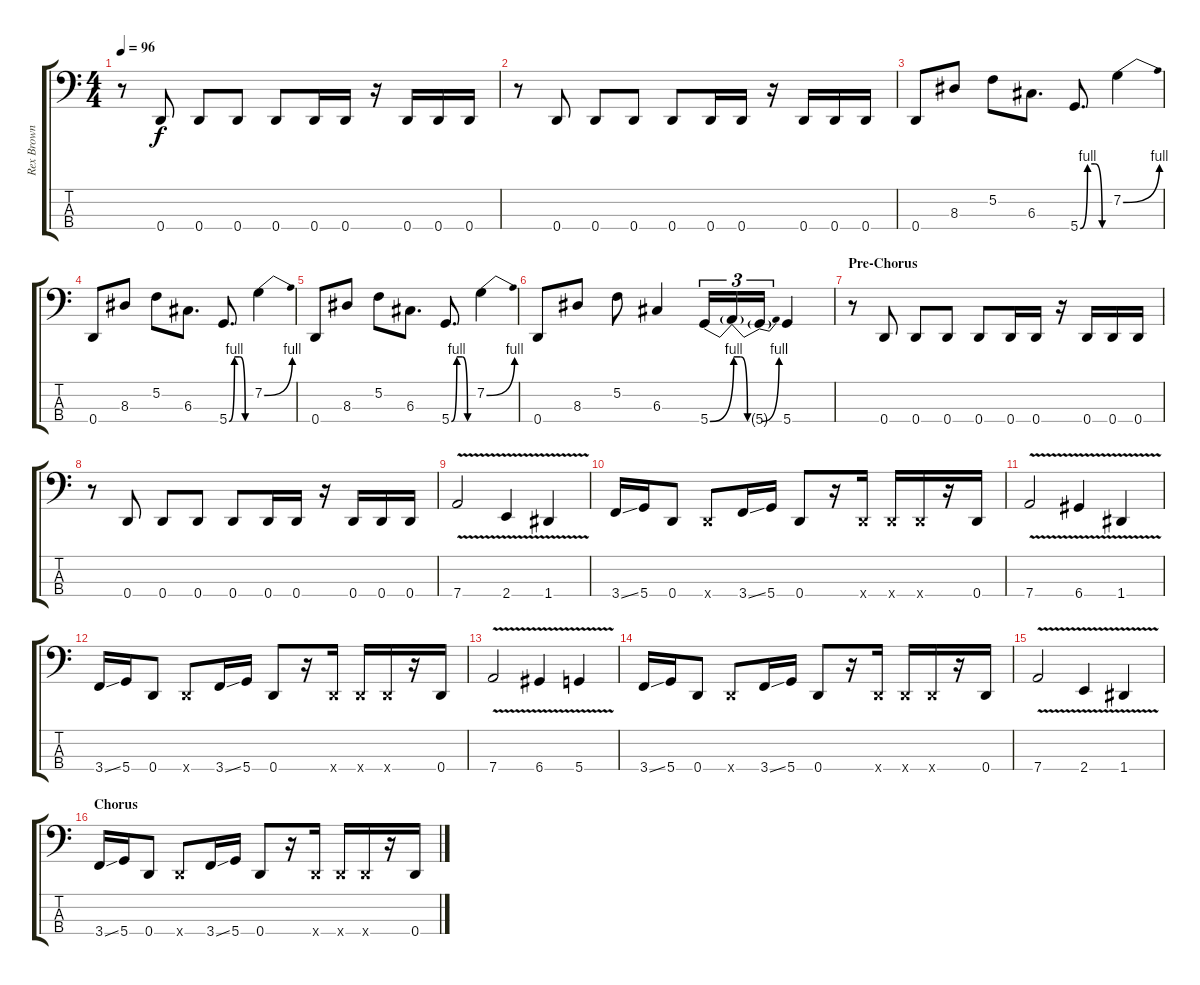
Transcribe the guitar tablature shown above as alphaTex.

\track ("Rex Brown" "Rex Brown") {instrument electricbasspick}
\staff {score tabs}
\tuning (F2 C2 G1 D1) {hide}
\ts (4 4)
\tempo 96
\clef f4
\ks c
r.8{dy f} 0.4.8 0.4.8 0.4.8 0.4.8 0.4.16 0.4.16 r.16 0.4.16 0.4.16 0.4.16 |
r.8 0.4.8 0.4.8 0.4.8 0.4.8 0.4.16 0.4.16 r.16 0.4.16 0.4.16 0.4.16 |
0.4.8 8.3.8 5.2.8 6.3.8{d} 5.4{be (custom 0 0 15 4 30 4 45 0 60 0)}.8{d} 7.2{be (bend 0 0 60 4)}.4 |
0.4.8 8.3.8 5.2.8 6.3.8{d} 5.4{be (custom 0 0 15 4 30 4 45 0 60 0)}.8{d} 7.2{be (bend 0 0 60 4)}.4 |
0.4.8 8.3.8 5.2.8 6.3.8{d} 5.4{be (custom 0 0 15 4 30 4 45 0 60 0)}.8{d} 7.2{be (bend 0 0 60 4)}.4 |
0.4.8 8.3.8 5.2.8 6.3.4 5.4{be (bend 0 0 60 4)}.16{tu (3 2)} 5.4{be (custom 0 4 15 4 30 0 60 0) t}.16{tu (3 2)} 5.4{be (bend 0 0 60 4) t}.16{tu (3 2)} 5.4.4 |
\section ("" "Pre-Chorus")
r.8 0.4.8 0.4.8 0.4.8 0.4.8 0.4.16 0.4.16 r.16 0.4.16 0.4.16 0.4.16 |
r.8 0.4.8 0.4.8 0.4.8 0.4.8 0.4.16 0.4.16 r.16 0.4.16 0.4.16 0.4.16 |
7.4{v}.2 2.4{v}.4 1.4{v}.4 |
3.4{ss}.16 5.4.16 0.4.8 0.4{x}.8 3.4{ss}.16 5.4.16 0.4.8 r.16 0.4{x}.16 0.4{x}.16 0.4{x}.16 r.16 0.4.16 |
7.4{v}.2 6.4{v}.4 1.4{v}.4 |
3.4{ss}.16 5.4.16 0.4.8 0.4{x}.8 3.4{ss}.16 5.4.16 0.4.8 r.16 0.4{x}.16 0.4{x}.16 0.4{x}.16 r.16 0.4.16 |
7.4{v}.2 6.4{v}.4 5.4{v}.4 |
3.4{ss}.16 5.4.16 0.4.8 0.4{x}.8 3.4{ss}.16 5.4.16 0.4.8 r.16 0.4{x}.16 0.4{x}.16 0.4{x}.16 r.16 0.4.16 |
7.4{v}.2 2.4{v}.4 1.4{v}.4 |
\section ("" "Chorus")
3.4{ss}.16 5.4.16 0.4.8 0.4{x}.8 3.4{ss}.16 5.4.16 0.4.8 r.16 0.4{x}.16 0.4{x}.16 0.4{x}.16 r.16 0.4.16
